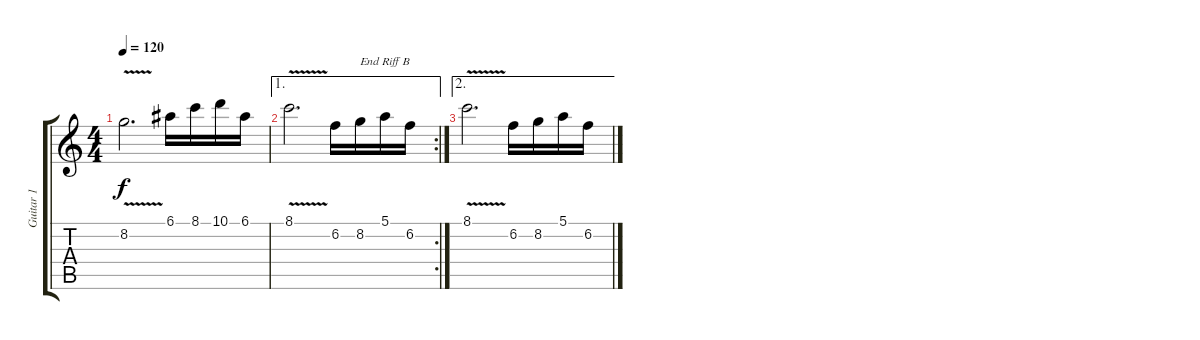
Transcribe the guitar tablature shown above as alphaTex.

\track ("Guitar 1" "Guitar 1") {instrument electricguitarclean}
\staff {score tabs}
\tuning (E4 B3 G3 D3 A2 E2) {hide}
\ts (4 4)
\tempo 120
\clef g2
\ks c
8.2{v}.2{d dy f} 6.1.16 8.1.16 10.1.16 6.1.16 |
\ae 1
\rc 2
8.1{v}.2{d} 6.2.16 8.2.16{txt "End Riff B"} 5.1.16 6.2.16 |
\ae 2
8.1{v}.2{d} 6.2.16 8.2.16 5.1.16 6.2.16
